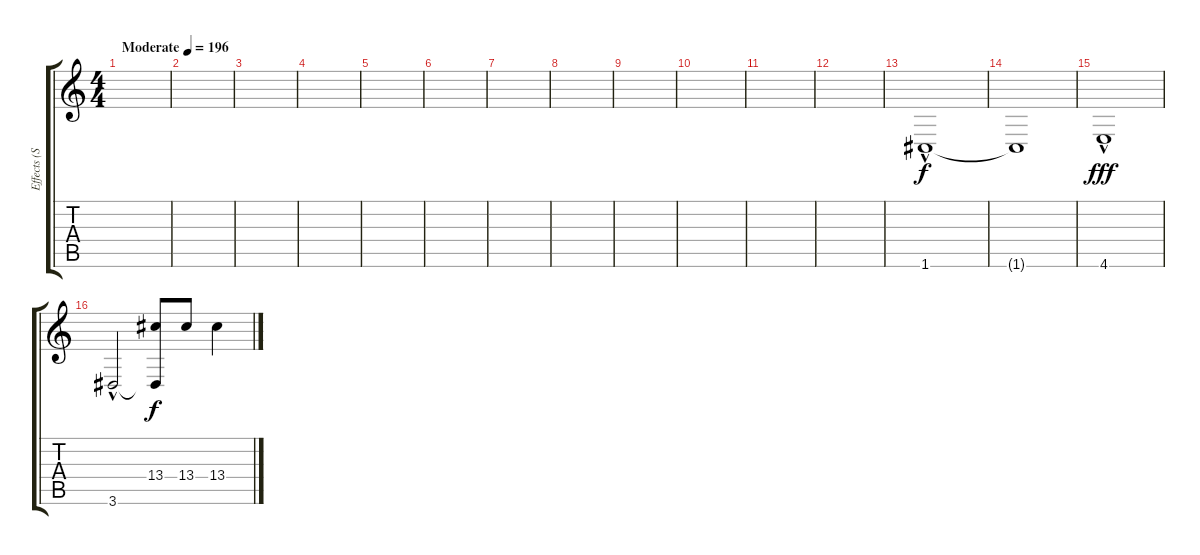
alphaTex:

\track ("Effects (Schroeder)" "Effects (S") {instrument distortionguitar}
\staff {score tabs}
\tuning (D4 A3 F3 C3 G2 C2) {hide}
\ts (4 4)
\tempo (196 "Moderate")
\clef g2
\ks c
|
|
|
|
|
|
|
|
|
|
|
|
1.6{hac}.1 |
1.6{t}.1{dy f} |
4.6{hac}.1{dy fff} |
3.6{hac}.2 (13.4 3.6{t}).8{dy f} 13.4.8 13.4.4
